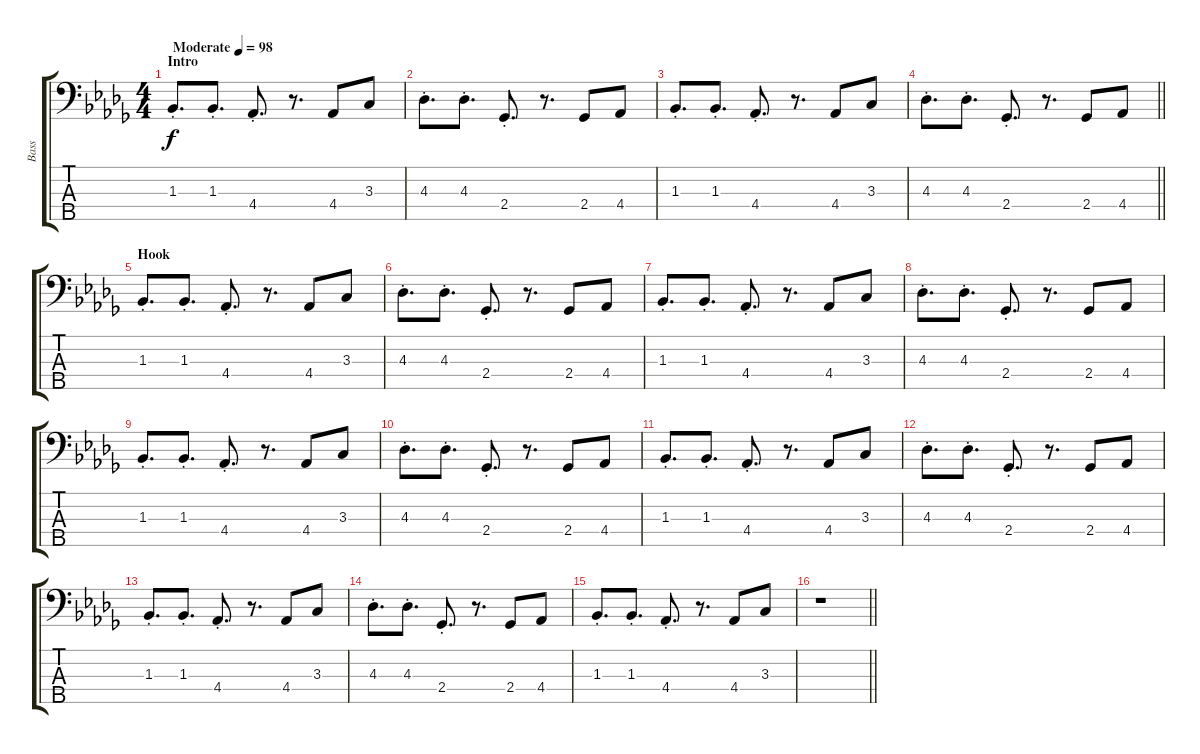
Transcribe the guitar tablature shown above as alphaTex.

\track ("Bass" "Bass") {instrument synthbass1}
\staff {score tabs}
\tuning (G2 D2 A1 E1 B0) {hide}
\ts (4 4)
\section ("" "Intro")
\tempo (98 "Moderate")
\clef f4
\ks db
1.3{st}.8{d dy f instrument synthbass1} 1.3{st}.8{d} 4.4{st}.8{d} r.8{d} 4.4.8 3.3.8 |
4.3{st}.8{d} 4.3{st}.8{d} 2.4{st}.8{d} r.8{d} 2.4.8 4.4.8 |
1.3{st}.8{d} 1.3{st}.8{d} 4.4{st}.8{d} r.8{d} 4.4.8 3.3.8 |
\barLineRight lightlight
4.3{st}.8{d} 4.3{st}.8{d} 2.4{st}.8{d} r.8{d} 2.4.8 4.4.8 |
\section ("" "Hook")
1.3{st}.8{d} 1.3{st}.8{d} 4.4{st}.8{d} r.8{d} 4.4.8 3.3.8 |
4.3{st}.8{d} 4.3{st}.8{d} 2.4{st}.8{d} r.8{d} 2.4.8 4.4.8 |
1.3{st}.8{d} 1.3{st}.8{d} 4.4{st}.8{d} r.8{d} 4.4.8 3.3.8 |
4.3{st}.8{d} 4.3{st}.8{d} 2.4{st}.8{d} r.8{d} 2.4.8 4.4.8 |
1.3{st}.8{d} 1.3{st}.8{d} 4.4{st}.8{d} r.8{d} 4.4.8 3.3.8 |
4.3{st}.8{d} 4.3{st}.8{d} 2.4{st}.8{d} r.8{d} 2.4.8 4.4.8 |
1.3{st}.8{d} 1.3{st}.8{d} 4.4{st}.8{d} r.8{d} 4.4.8 3.3.8 |
4.3{st}.8{d} 4.3{st}.8{d} 2.4{st}.8{d} r.8{d} 2.4.8 4.4.8 |
1.3{st}.8{d} 1.3{st}.8{d} 4.4{st}.8{d} r.8{d} 4.4.8 3.3.8 |
4.3{st}.8{d} 4.3{st}.8{d} 2.4{st}.8{d} r.8{d} 2.4.8 4.4.8 |
1.3{st}.8{d} 1.3{st}.8{d} 4.4{st}.8{d} r.8{d} 4.4.8 3.3.8 |
\barLineRight lightlight
r.1
